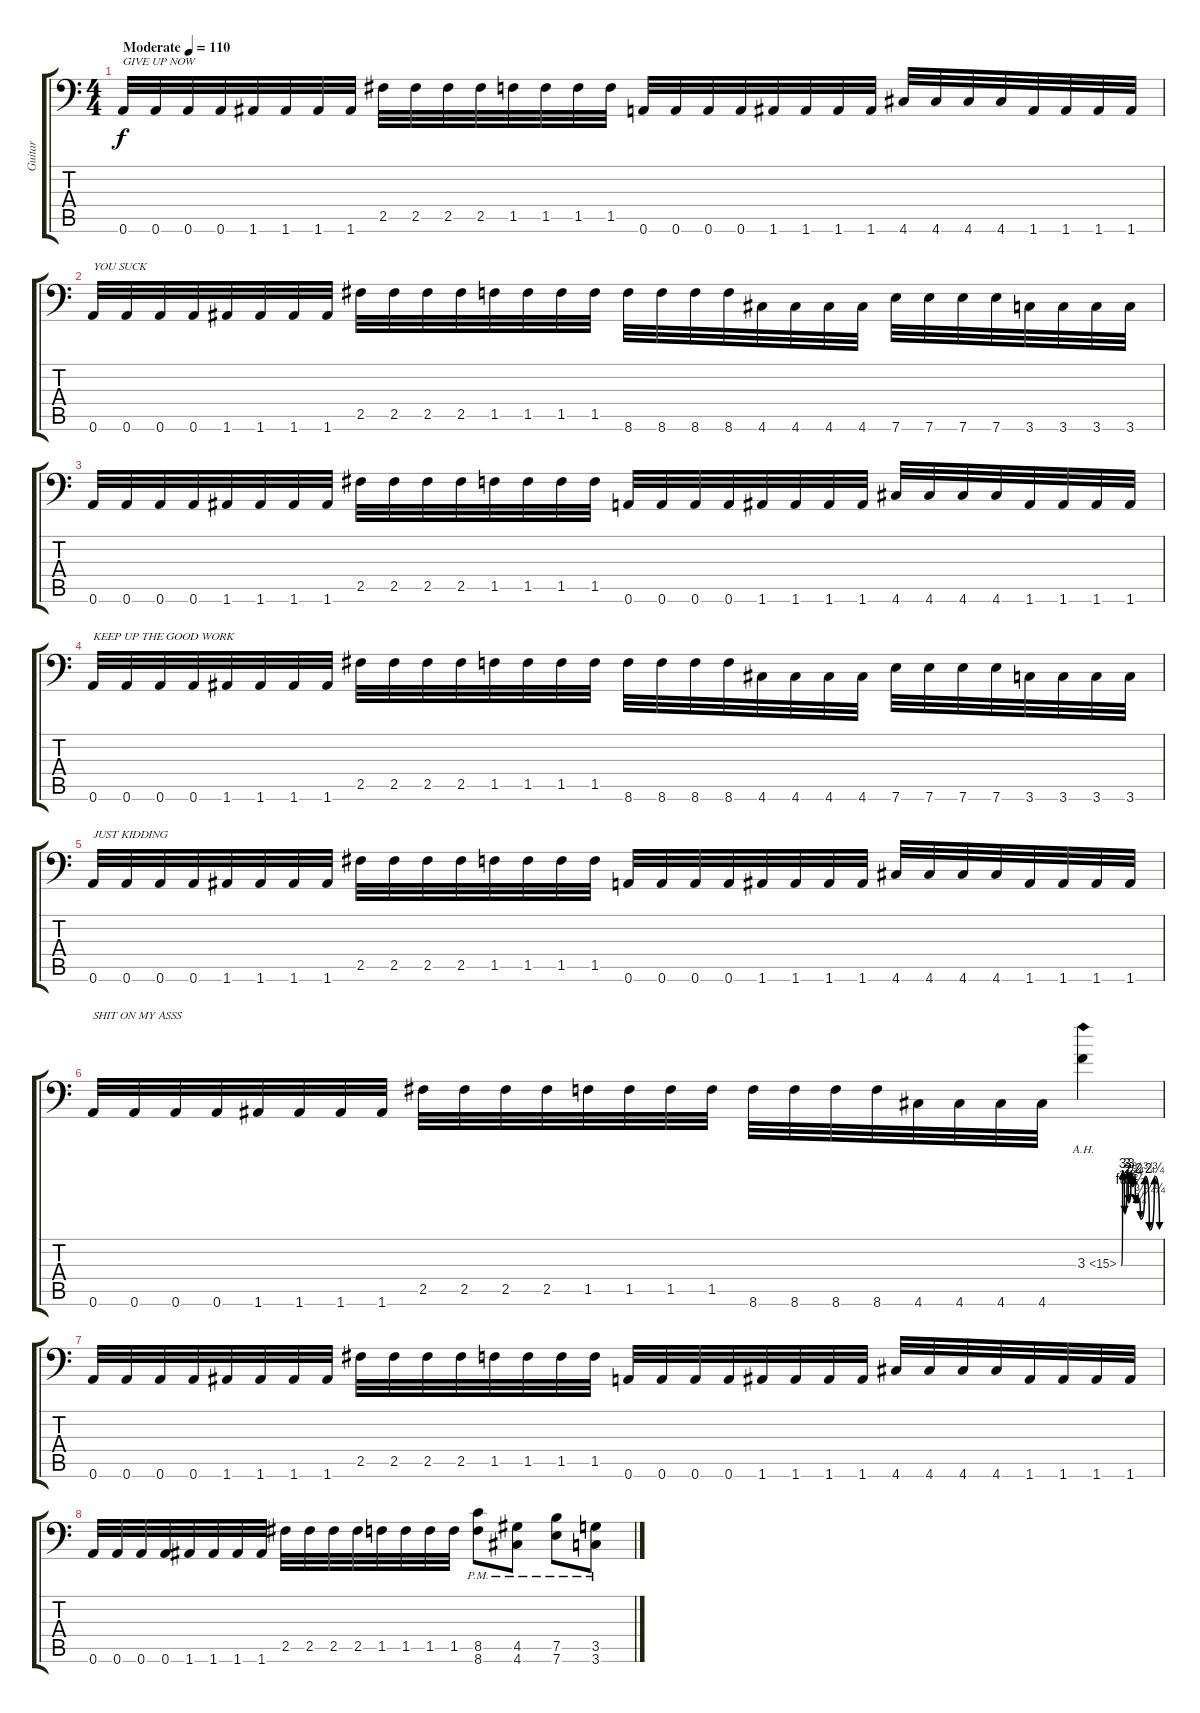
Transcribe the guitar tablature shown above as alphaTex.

\track ("Guitar" "Guitar") {instrument distortionguitar}
\staff {score tabs}
\tuning (B3 Gb3 D3 A2 E2 A1) {hide}
\ts (4 4)
\tempo (110 "Moderate")
\clef f4
\ks c
0.6.32{txt "GIVE UP NOW" dy f instrument distortionguitar} 0.6.32 0.6.32 0.6.32 1.6.32 1.6.32 1.6.32 1.6.32 2.5.32 2.5.32 2.5.32 2.5.32 1.5.32 1.5.32 1.5.32 1.5.32 0.6.32 0.6.32 0.6.32 0.6.32 1.6.32 1.6.32 1.6.32 1.6.32 4.6.32 4.6.32 4.6.32 4.6.32 1.6.32 1.6.32 1.6.32 1.6.32 |
0.6.32{txt "YOU SUCK"} 0.6.32 0.6.32 0.6.32 1.6.32 1.6.32 1.6.32 1.6.32 2.5.32 2.5.32 2.5.32 2.5.32 1.5.32 1.5.32 1.5.32 1.5.32 8.6.32 8.6.32 8.6.32 8.6.32 4.6.32 4.6.32 4.6.32 4.6.32 7.6.32 7.6.32 7.6.32 7.6.32 3.6.32 3.6.32 3.6.32 3.6.32 |
0.6.32 0.6.32 0.6.32 0.6.32 1.6.32 1.6.32 1.6.32 1.6.32 2.5.32 2.5.32 2.5.32 2.5.32 1.5.32 1.5.32 1.5.32 1.5.32 0.6.32 0.6.32 0.6.32 0.6.32 1.6.32 1.6.32 1.6.32 1.6.32 4.6.32 4.6.32 4.6.32 4.6.32 1.6.32 1.6.32 1.6.32 1.6.32 |
0.6.32{txt "KEEP UP THE GOOD WORK"} 0.6.32 0.6.32 0.6.32 1.6.32 1.6.32 1.6.32 1.6.32 2.5.32 2.5.32 2.5.32 2.5.32 1.5.32 1.5.32 1.5.32 1.5.32 8.6.32 8.6.32 8.6.32 8.6.32 4.6.32 4.6.32 4.6.32 4.6.32 7.6.32 7.6.32 7.6.32 7.6.32 3.6.32 3.6.32 3.6.32 3.6.32 |
0.6.32{txt "JUST KIDDING"} 0.6.32 0.6.32 0.6.32 1.6.32 1.6.32 1.6.32 1.6.32 2.5.32 2.5.32 2.5.32 2.5.32 1.5.32 1.5.32 1.5.32 1.5.32 0.6.32 0.6.32 0.6.32 0.6.32 1.6.32 1.6.32 1.6.32 1.6.32 4.6.32 4.6.32 4.6.32 4.6.32 1.6.32 1.6.32 1.6.32 1.6.32 |
0.6.32{txt "SHIT ON MY ASSS"} 0.6.32 0.6.32 0.6.32 1.6.32 1.6.32 1.6.32 1.6.32 2.5.32 2.5.32 2.5.32 2.5.32 1.5.32 1.5.32 1.5.32 1.5.32 8.6.32 8.6.32 8.6.32 8.6.32 4.6.32 4.6.32 4.6.32 4.6.32 3.3{be (custom 0 0 2 12 5 4 9 12 11 6 15 12 17 9 20 11 22 6 24 7 26 7 30 3 37 11 44 1 52 11 60 1) ah 12}.4 |
0.6.32 0.6.32 0.6.32 0.6.32 1.6.32 1.6.32 1.6.32 1.6.32 2.5.32 2.5.32 2.5.32 2.5.32 1.5.32 1.5.32 1.5.32 1.5.32 0.6.32 0.6.32 0.6.32 0.6.32 1.6.32 1.6.32 1.6.32 1.6.32 4.6.32 4.6.32 4.6.32 4.6.32 1.6.32 1.6.32 1.6.32 1.6.32 |
0.6.32 0.6.32 0.6.32 0.6.32 1.6.32 1.6.32 1.6.32 1.6.32 2.5.32 2.5.32 2.5.32 2.5.32 1.5.32 1.5.32 1.5.32 1.5.32 (8.5{pm} 8.6{pm}).8 (4.5{pm} 4.6{pm}).8 (7.5{pm} 7.6{pm}).8 (3.5{pm} 3.6{pm}).8
